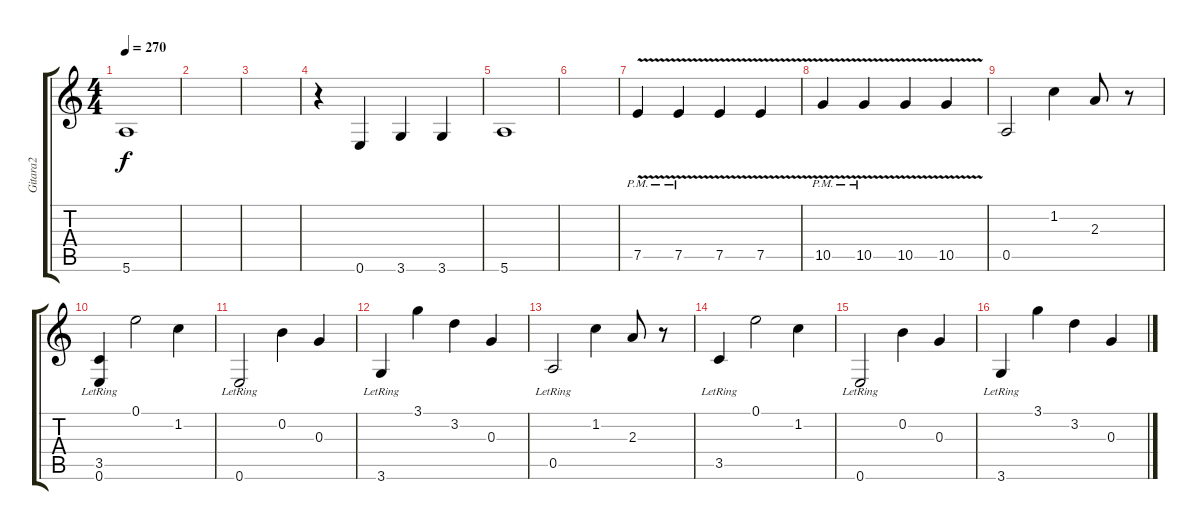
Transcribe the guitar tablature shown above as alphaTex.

\track ("Gitara2" "Gitara2") {instrument electricguitarclean}
\staff {score tabs}
\tuning (E4 B3 G3 D3 A2 E2) {hide}
\ts (4 4)
\tempo 270
\clef g2
\ks c
5.6.1{dy f} |
|
|
r.4 0.6.4 3.6.4 3.6.4 |
5.6.1 |
|
7.5{v pm}.4 7.5{v pm}.4 7.5{v}.4 7.5{v}.4 |
10.5{v pm}.4 10.5{v pm}.4 10.5{v}.4 10.5{v}.4 |
0.5.2{instrument overdrivenguitar} 1.2.4 2.3.8 r.8 |
(3.5{lr} 0.6).4 0.1.2 1.2.4 |
0.6{lr}.2 0.2.4 0.3.4 |
3.6{lr}.4 3.1.4 3.2.4 0.3.4 |
0.5{lr}.2 1.2.4 2.3.8 r.8 |
3.5{lr}.4 0.1.2 1.2.4 |
0.6{lr}.2 0.2.4 0.3.4 |
3.6{lr}.4 3.1.4 3.2.4 0.3.4
